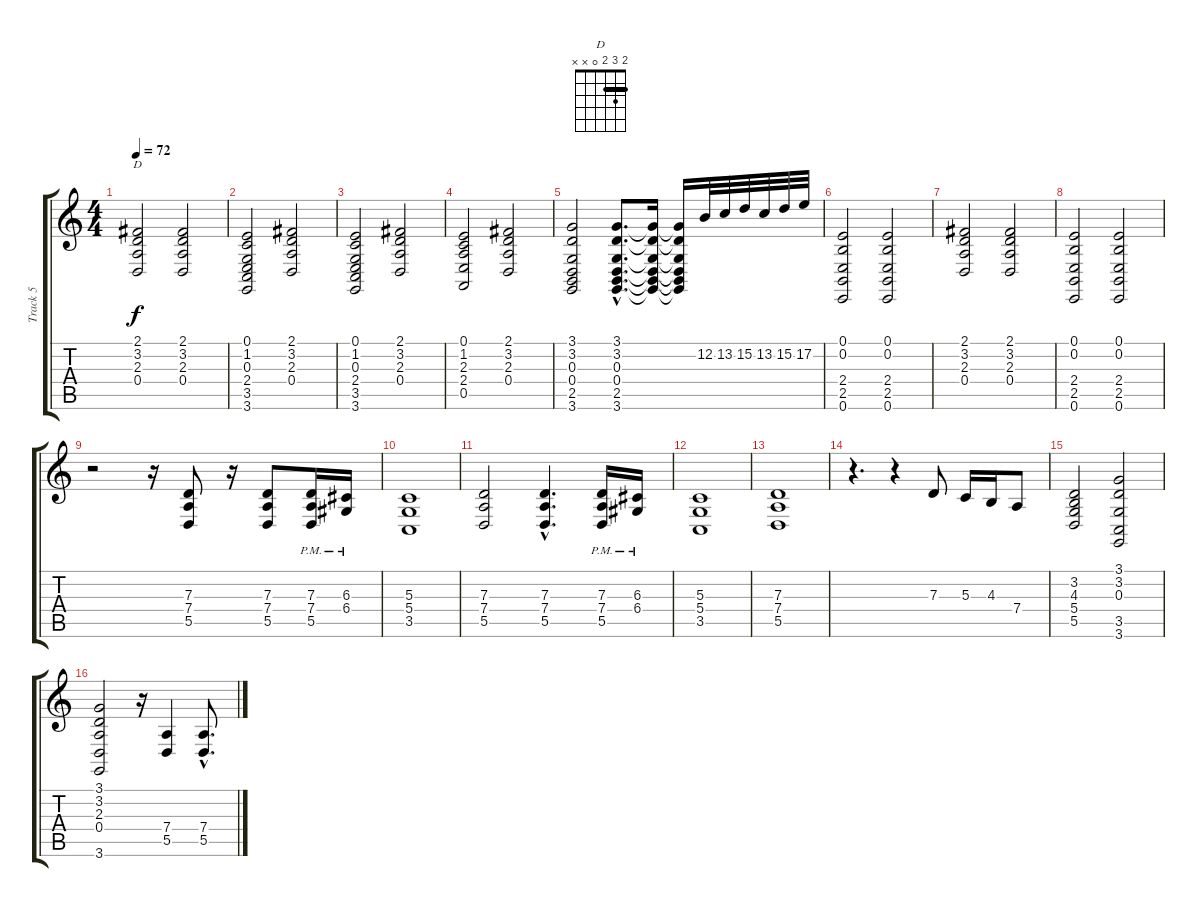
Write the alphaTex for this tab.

\track ("Track 5" "Track 5") {instrument brightacousticpiano}
\staff {score tabs}
\tuning (E4 B3 G3 D3 A2 E2) {hide}
\chord ("D" 2 3 2 0 x x) {barre 2}
\ts (4 4)
\tempo 72
\clef g2
\ks c
(2.1 3.2 2.3 0.4).2{ch "D" dy f} (2.1 3.2 2.3 0.4).2 |
(0.1 1.2 0.3 2.4 3.5 3.6).2 (2.1 3.2 2.3 0.4).2 |
(0.1 1.2 0.3 2.4 3.5 3.6).2 (2.1 3.2 2.3 0.4).2 |
(0.1 1.2 2.3 2.4 0.5).2 (2.1 3.2 2.3 0.4).2 |
(3.1 3.2 0.3 0.4 2.5 3.6).2 (3.1{hac} 3.2{hac} 0.3{hac} 0.4{hac} 2.5{hac} 3.6{hac}).8{d} (3.1{t} 3.2{t} 0.3{t} 0.4{t} 2.5{t} 3.6{t}).16 (3.1{t} 3.2{t} 0.3{t} 0.4{t} 2.5{t} 3.6{t}).16 12.2.32 13.2.32 15.2.32 13.2.32 15.2.32 17.2.32 |
(0.1 0.2 2.4 2.5 0.6).2 (0.1 0.2 2.4 2.5 0.6).2 |
(2.1 3.2 2.3 0.4).2 (2.1 3.2 2.3 0.4).2 |
(0.1 0.2 2.4 2.5 0.6).2 (0.1 0.2 2.4 2.5 0.6).2 |
r.2 r.16 (7.3 7.4 5.5).8{instrument overdrivenguitar} r.16 (7.3 7.4 5.5).8 (7.3 7.4 5.5{pm}).16 (6.3{pm} 6.4{pm}).16 |
(5.3 5.4 3.5).1 |
(7.3 7.4 5.5).2 (7.3{hac} 7.4{hac} 5.5{hac}).4{d} (7.3{pm} 7.4{pm} 5.5{pm}).16 (6.3 6.4{pm}).16 |
(5.3 5.4 3.5).1 |
(7.3 7.4 5.5).1 |
r.4{d} r.4 7.3.8{instrument brightacousticpiano} 5.3.16 4.3.16 7.4.8 |
(3.2 4.3 5.4 5.5).2 (3.1 3.2 0.3 3.5 3.6).2 |
(3.1 3.2 2.3 0.4 3.6).2 r.16 (7.4 5.5).4 (7.4{hac} 5.5{hac}).8{d}
